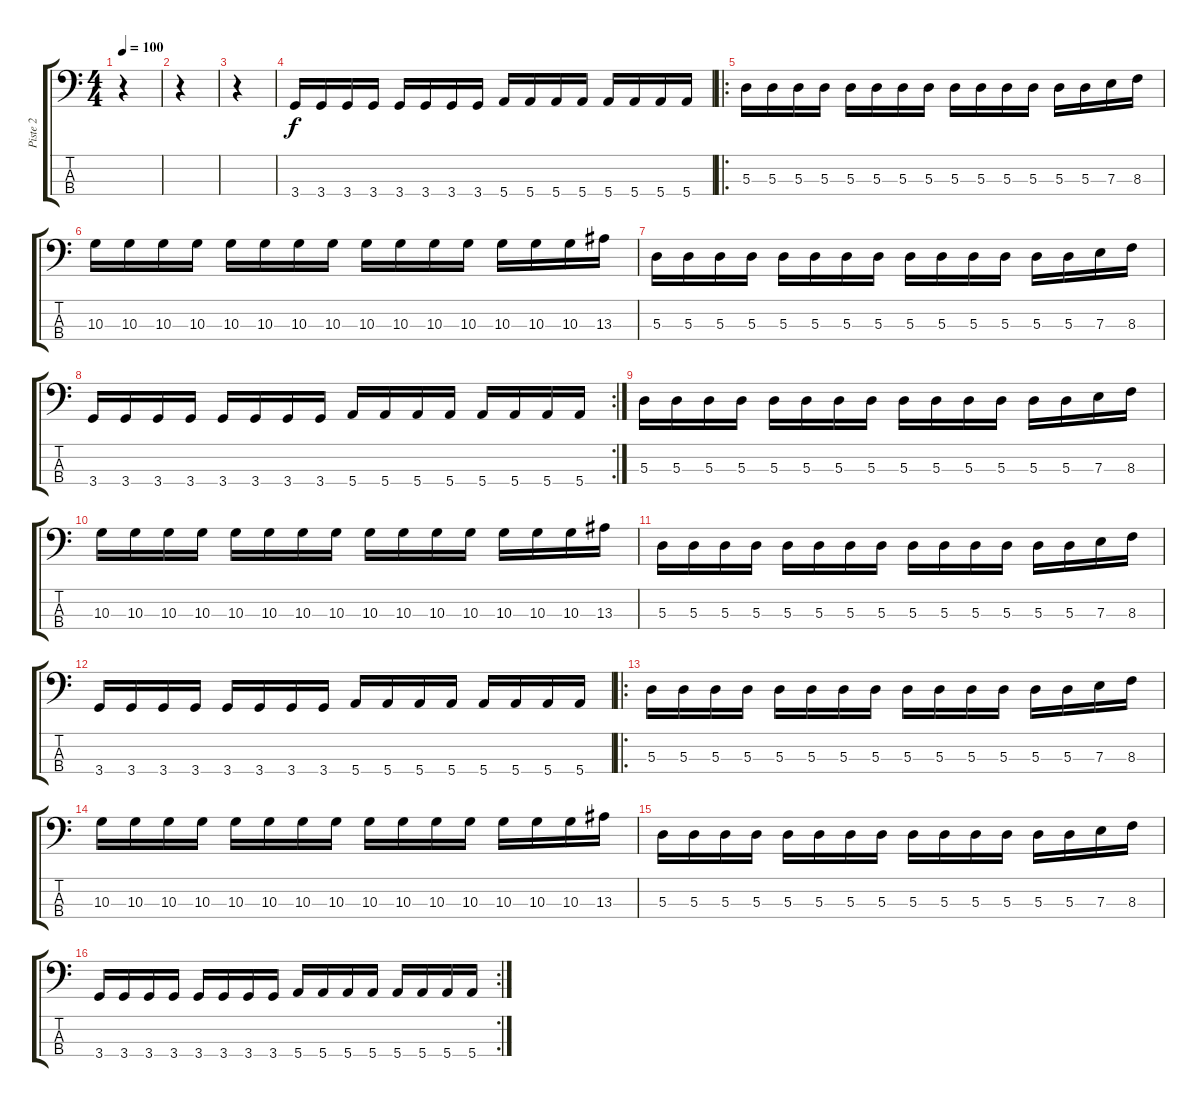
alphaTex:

\track ("Piste 2" "Piste 2") {instrument synthbass1}
\staff {score tabs}
\tuning (G2 D2 A1 E1) {hide}
\ts (4 4)
\tempo 100
\clef f4
\ks c
r.4{dy f instrument synthbass1} |
r.4 |
r.4 |
3.4.16 3.4.16 3.4.16 3.4.16 3.4.16 3.4.16 3.4.16 3.4.16 5.4.16 5.4.16 5.4.16 5.4.16 5.4.16 5.4.16 5.4.16 5.4.16 |
\ro
5.3.16 5.3.16 5.3.16 5.3.16 5.3.16 5.3.16 5.3.16 5.3.16 5.3.16 5.3.16 5.3.16 5.3.16 5.3.16 5.3.16 7.3.16 8.3.16 |
10.3.16 10.3.16 10.3.16 10.3.16 10.3.16 10.3.16 10.3.16 10.3.16 10.3.16 10.3.16 10.3.16 10.3.16 10.3.16 10.3.16 10.3.16 13.3.16 |
5.3.16 5.3.16 5.3.16 5.3.16 5.3.16 5.3.16 5.3.16 5.3.16 5.3.16 5.3.16 5.3.16 5.3.16 5.3.16 5.3.16 7.3.16 8.3.16 |
\rc 2
3.4.16 3.4.16 3.4.16 3.4.16 3.4.16 3.4.16 3.4.16 3.4.16 5.4.16 5.4.16 5.4.16 5.4.16 5.4.16 5.4.16 5.4.16 5.4.16 |
5.3.16 5.3.16 5.3.16 5.3.16 5.3.16 5.3.16 5.3.16 5.3.16 5.3.16 5.3.16 5.3.16 5.3.16 5.3.16 5.3.16 7.3.16 8.3.16 |
10.3.16 10.3.16 10.3.16 10.3.16 10.3.16 10.3.16 10.3.16 10.3.16 10.3.16 10.3.16 10.3.16 10.3.16 10.3.16 10.3.16 10.3.16 13.3.16 |
5.3.16 5.3.16 5.3.16 5.3.16 5.3.16 5.3.16 5.3.16 5.3.16 5.3.16 5.3.16 5.3.16 5.3.16 5.3.16 5.3.16 7.3.16 8.3.16 |
3.4.16 3.4.16 3.4.16 3.4.16 3.4.16 3.4.16 3.4.16 3.4.16 5.4.16 5.4.16 5.4.16 5.4.16 5.4.16 5.4.16 5.4.16 5.4.16 |
\ro
5.3.16 5.3.16 5.3.16 5.3.16 5.3.16 5.3.16 5.3.16 5.3.16 5.3.16 5.3.16 5.3.16 5.3.16 5.3.16 5.3.16 7.3.16 8.3.16 |
10.3.16 10.3.16 10.3.16 10.3.16 10.3.16 10.3.16 10.3.16 10.3.16 10.3.16 10.3.16 10.3.16 10.3.16 10.3.16 10.3.16 10.3.16 13.3.16 |
5.3.16 5.3.16 5.3.16 5.3.16 5.3.16 5.3.16 5.3.16 5.3.16 5.3.16 5.3.16 5.3.16 5.3.16 5.3.16 5.3.16 7.3.16 8.3.16 |
\rc 2
3.4.16 3.4.16 3.4.16 3.4.16 3.4.16 3.4.16 3.4.16 3.4.16 5.4.16 5.4.16 5.4.16 5.4.16 5.4.16 5.4.16 5.4.16 5.4.16
